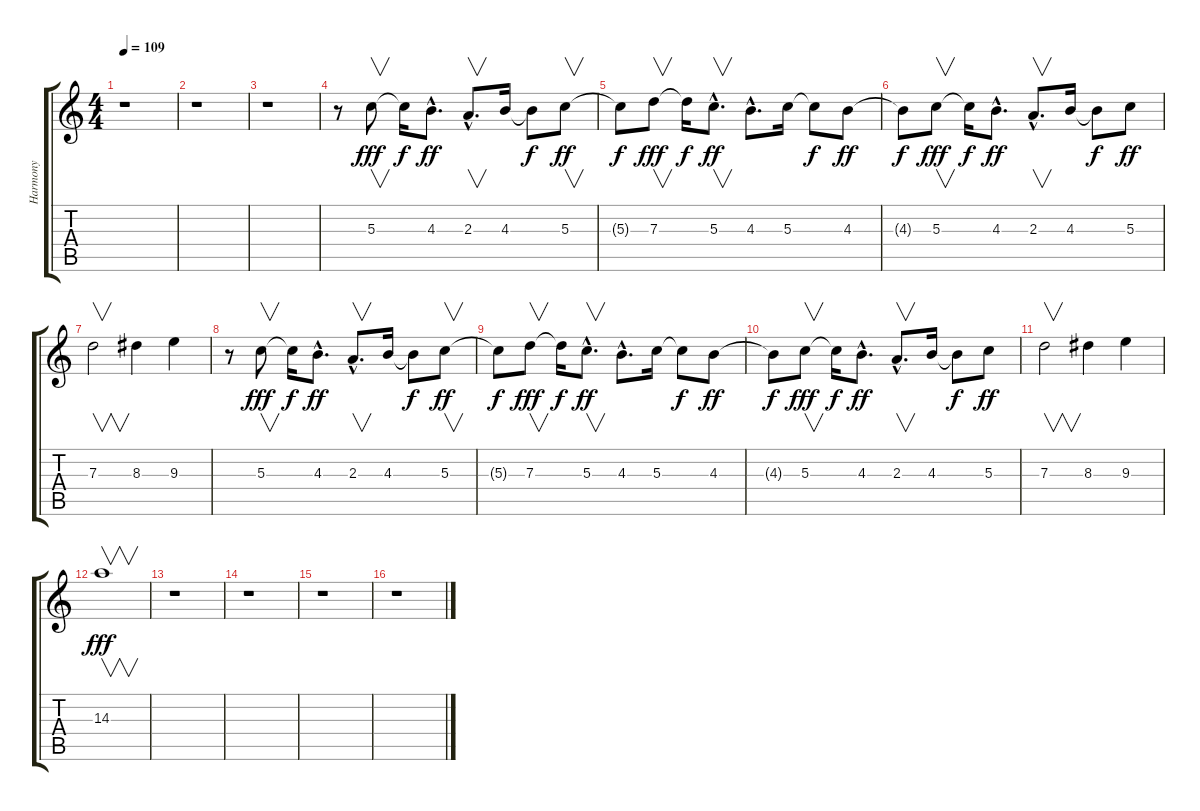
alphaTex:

\track ("Harmony" "Harmony") {instrument overdrivenguitar}
\staff {score tabs}
\tuning (E4 B3 G3 D3 A2 E2) {hide}
\ts (4 4)
\tempo 109
\clef g2
\ks c
r.1{dy fff} |
r.1 |
r.1 |
r.8 5.3.8{v} 5.3{t}.16{dy f} 4.3{hac}.8{d dy ff} 2.3{hac}.8{v d} 4.3.16 4.3{t}.8{dy f} 5.3.8{v dy ff} |
5.3{t}.8{dy f} 7.3.8{v dy fff} 7.3{t}.16{dy f} 5.3{hac}.8{v d dy ff} 4.3{hac}.8{d} 5.3.16 5.3{t}.8{dy f} 4.3.8{dy ff} |
4.3{t}.8{dy f} 5.3.8{v dy fff} 5.3{t}.16{dy f} 4.3{hac}.8{d dy ff} 2.3{hac}.8{v d} 4.3.16 4.3{t}.8{dy f} 5.3.8{dy ff} |
7.3.2{v} 8.3.4 9.3.4 |
r.8 5.3.8{v dy fff} 5.3{t}.16{dy f} 4.3{hac}.8{d dy ff} 2.3{hac}.8{v d} 4.3.16 4.3{t}.8{dy f} 5.3.8{v dy ff} |
5.3{t}.8{dy f} 7.3.8{v dy fff} 7.3{t}.16{dy f} 5.3{hac}.8{v d dy ff} 4.3{hac}.8{d} 5.3.16 5.3{t}.8{dy f} 4.3.8{dy ff} |
4.3{t}.8{dy f} 5.3.8{v dy fff} 5.3{t}.16{dy f} 4.3{hac}.8{d dy ff} 2.3{hac}.8{v d} 4.3.16 4.3{t}.8{dy f} 5.3.8{dy ff} |
7.3.2{v} 8.3.4 9.3.4 |
14.3.1{v dy fff} |
r.1 |
r.1 |
r.1 |
r.1
